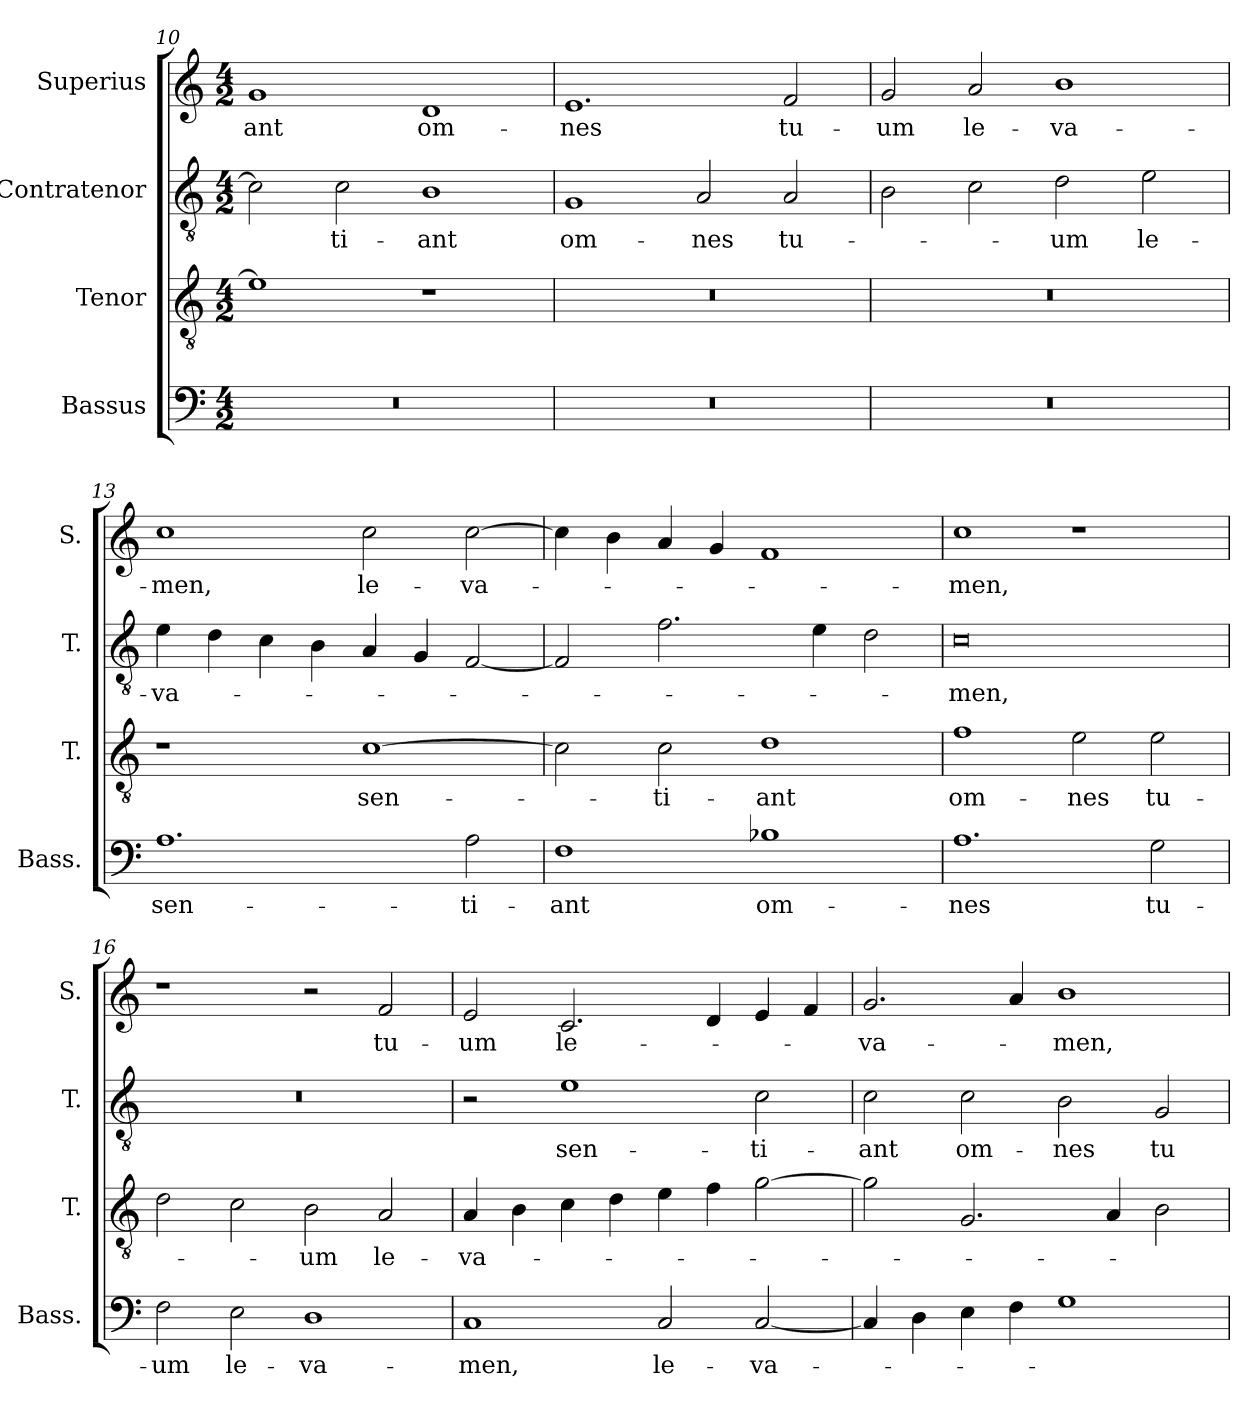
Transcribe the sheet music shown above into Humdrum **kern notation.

**kern	**text	**kern	**text	**kern	**text	**kern	**text
*part4	*part4	*part3	*part3	*part2	*part2	*part1	*part1
*staff4	*staff4	*staff3	*staff3	*staff2	*staff2	*staff1	*staff1
*I"Bassus	*	*I"Tenor	*	*I"Contratenor	*	*I"Superius	*
*I'Bass.	*	*I'T.	*	*I'T.	*	*I'S.	*
*clefF4	*	*clefGv2	*	*clefGv2	*	*clefG2	*
*k[]	*	*k[]	*	*k[]	*	*k[]	*
*C:	*	*C:	*	*C:	*	*C:	*
*M4/2	*	*M4/2	*	*M4/2	*	*M4/2	*
=10	=10	=10	=10	=10	=10	=10	=10
0r	.	1e\]	.	2c\]	.	1g/	-ant
.	.	.	.	2c\	-ti-	.	.
.	.	1r	.	1B\	-ant	1d/	om-
!!LO:LB:g=z
=11	=11	=11	=11	=11	=11	=11	=11
0r	.	0r	.	1G/	om-	1.e/	-nes
.	.	.	.	2A/	-nes	.	.
.	.	.	.	2A/	tu-	2f/	tu-
=12	=12	=12	=12	=12	=12	=12	=12
0r	.	0r	.	2B\	.	2g/	-um
.	.	.	.	2c\	.	2a/	le-
.	.	.	.	2d\	-um	1b\	-va-
.	.	.	.	2e\	le-	.	.
=13	=13	=13	=13	=13	=13	=13	=13
1.A\	sen-	1r	.	4e\	-va-	1cc\	-men,
.	.	.	.	4d\	.	.	.
.	.	.	.	4c\	.	.	.
.	.	.	.	4B\	.	.	.
.	.	[1c\	sen-	4A/	.	2cc\	le-
.	.	.	.	4G/	.	.	.
2A\	-ti-	.	.	[2F/	.	[2cc\	-va-
!!LO:PB:g=z
=14	=14	=14	=14	=14	=14	=14	=14
1F\	-ant	2c\]	.	2F/]	.	4cc\]	.
.	.	.	.	.	.	4b\	.
.	.	2c\	-ti-	2.f\	.	4a/	.
.	.	.	.	.	.	4g/	.
1B-X\	om-	1d\	-ant	.	.	1f/	.
.	.	.	.	4e\	.	.	.
.	.	.	.	2d\	.	.	.
=15	=15	=15	=15	=15	=15	=15	=15
1.A\	-nes	1f\	om-	0c\	-men,	1cc\	-men,
.	.	2e\	-nes	.	.	1r	.
2G\	tu-	2e\	tu-	.	.	.	.
=16	=16	=16	=16	=16	=16	=16	=16
2F\	-um	2d\	.	0r	.	1r	.
2E\	le-	2c\	.	.	.	.	.
1D\	-va-	2B\	-um	.	.	2r	.
.	.	2A/	le-	.	.	2f/	tu-
!!LO:LB:g=z
=17	=17	=17	=17	=17	=17	=17	=17
1C/	-men,	4A/	-va-	2r	.	2e/	-um
.	.	4B\	.	.	.	.	.
.	.	4c\	.	1e\	sen-	2.c/	le-
.	.	4d\	.	.	.	.	.
2C/	le-	4e\	.	.	.	.	.
.	.	4f\	.	.	.	4d/	.
[2C/	-va-	[2g\	.	2c\	-ti-	4e/	.
.	.	.	.	.	.	4f/	.
=18	=18	=18	=18	=18	=18	=18	=18
4C/]	.	2g\]	.	2c\	-ant	2.g/	-va-
4D\	.	.	.	.	.	.	.
4E\	.	2.G/	.	2c\	om-	.	.
4F\	.	.	.	.	.	4a/	.
1G\	.	.	.	2B\	-nes	1b\	-men,
.	.	4A/	.	.	.	.	.
.	.	2B\	.	2G/	tu-	.	.
=	=	=	=	=	=	=	=
*-	*-	*-	*-	*-	*-	*-	*-
